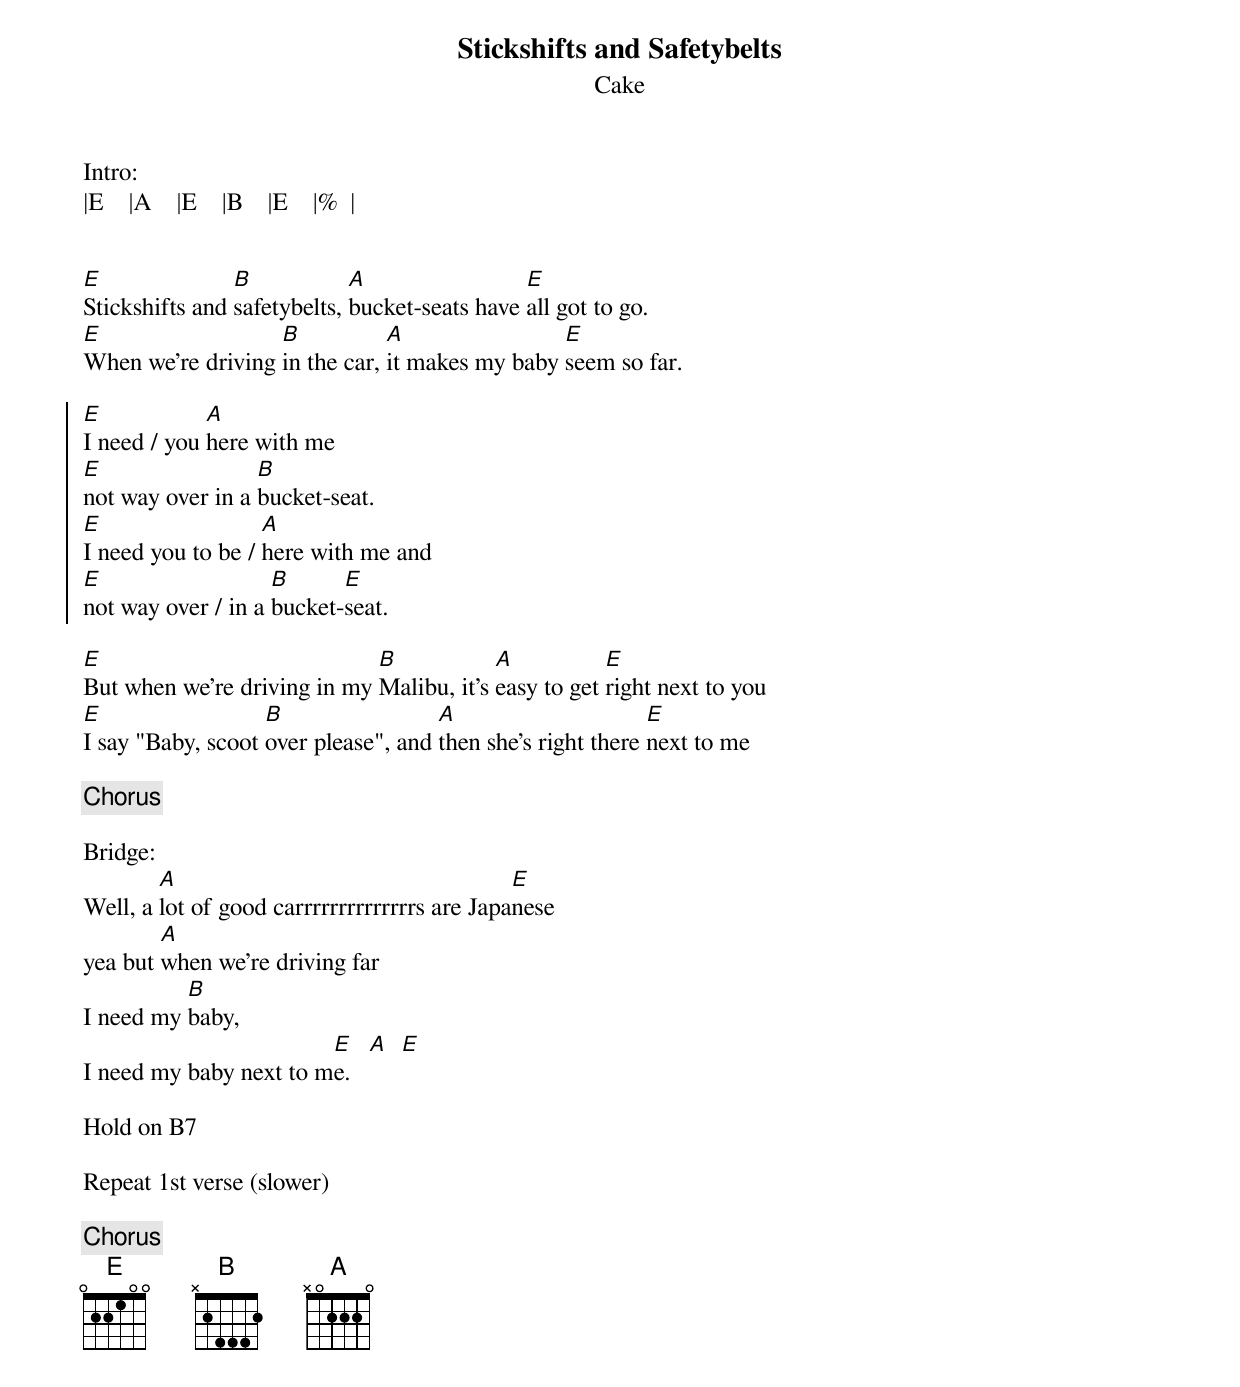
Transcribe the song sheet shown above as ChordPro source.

{title: Stickshifts and Safetybelts}
{subtitle: Cake}


Intro:
|E    |A    |E    |B    |E    |%  |


{sov}
[E]Stickshifts and [B]safetybelts, [A]bucket-seats have [E]all got to go.
[E]When we're driving [B]in the car, [A]it makes my baby [E]seem so far.
{eov}

{soc}
[E]I need / you [A]here with me
[E]not way over in a [B]bucket-seat.
[E]I need you to be / [A]here with me and
[E]not way over / in a [B]bucket-[E]seat.
{eoc}

{sov}
[E]But when we’re driving in my [B]Malibu, it's [A]easy to get [E]right next to you
[E]I say "Baby, scoot [B]over please", and [A]then she's right there [E]next to me
{eov}

{chorus}

Bridge:
Well, a [A]lot of good carrrrrrrrrrrrrrs are Japa[E]nese
yea but [A]when we're driving far
I need my [B]baby,
I need my baby next to m[E]e.   [A]  [E]

Hold on B7

Repeat 1st verse (slower)

{chorus}
